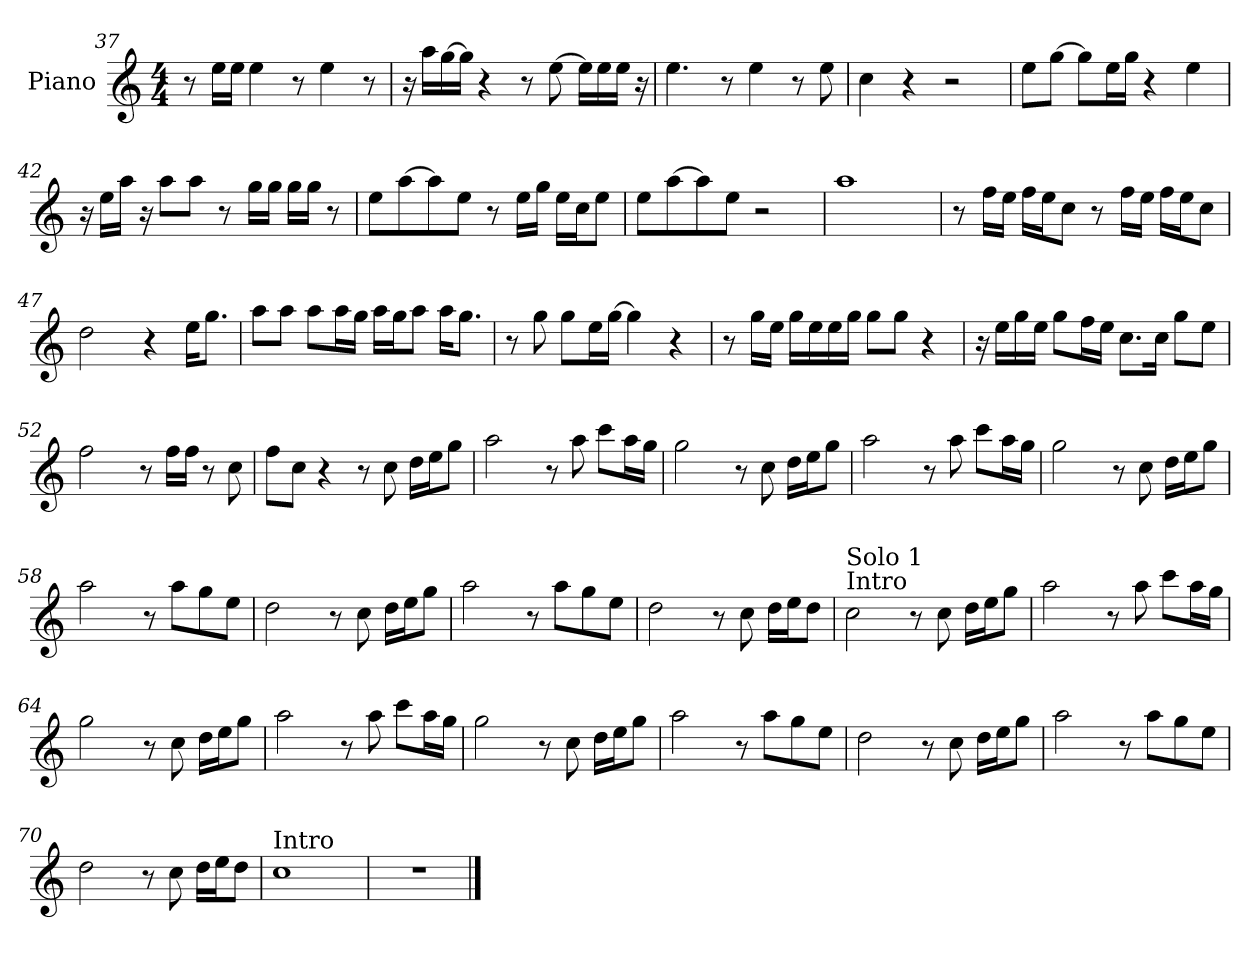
**kern
*part1
*staff1
*I"Piano
*I'Pno.
*clefG2
*k[]
*M4/4
=37
8r
16ee\LL
16ee\JJ
4ee\
8r
4ee\
8r
=38
16r
16aa\LL
[16gg\
16gg\JJ]
4r
8r
[8ee\
16ee\LL]
16ee\
16ee\JJ
16r
!!LO:PB:g=z
=39
4.ee\
8r
4ee\
8r
8ee\
=40
4cc\
4r
2r
=41
8ee\L
[8gg\J
8gg\L]
16ee\L
16gg\JJ
4r
4ee\
=42
16r
16ee\LL
16aa\JJ
16r
8aa\L
8aa\J
8r
16gg\LL
16gg\JJ
16gg\LL
16gg\JJ
8r
=43
8ee\L
[8aa\
8aa\]
8ee\J
8r
16ee\LL
16gg\JJ
16ee\LL
16cc\J
8ee\J
=44
8ee\L
[8aa\
8aa\]
8ee\J
2r
!!LO:LB:g=z
=45
1aa
=46
8r
16ff\LL
16ee\JJ
16ff\LL
16ee\J
8cc\J
8r
16ff\LL
16ee\JJ
16ff\LL
16ee\J
8cc\J
=47
2dd\
4r
16ee\KL
8.gg\J
=48
8aa\L
8aa\J
8aa\L
16aa\L
16gg\JJ
16aa\LL
16gg\J
8aa\J
16aa\KL
8.gg\J
=49
8r
8gg\
8gg\L
16ee\L
[16gg\JJ
4gg\]
4r
!!LO:LB:g=z
=50
8r
16gg\LL
16ee\JJ
16gg\LL
16ee\
16ee\
16gg\JJ
8gg\L
8gg\J
4r
=51
16r
16ee\LL
16gg\
16ee\JJ
8gg\L
16ff\L
16ee\JJ
8.cc\L
16cc\Jk
8gg\L
8ee\J
=52
2ff\
8r
16ff\LL
16ff\JJ
8r
8cc\
=53
8ff\L
8cc\J
4r
8r
8cc\
16dd\LL
16ee\J
8gg\J
=54
2aa\
8r
8aa\
8ccc\L
16aa\L
16gg\JJ
!!LO:LB:g=z
=55
2gg\
8r
8cc\
16dd\LL
16ee\J
8gg\J
=56
2aa\
8r
8aa\
8ccc\L
16aa\L
16gg\JJ
=57
2gg\
8r
8cc\
16dd\LL
16ee\J
8gg\J
=58
2aa\
8r
8aa\L
8gg\
8ee\J
=59
2dd\
8r
8cc\
16dd\LL
16ee\J
8gg\J
=60
2aa\
8r
8aa\L
8gg\
8ee\J
=61
2dd\
8r
8cc\
16dd\LL
16ee\J
8dd\J
!!LO:LB:g=z
=62
!LO:TX:a:t=Intro
!LO:TX:a:t=Solo 1
2cc\
8r
8cc\
16dd\LL
16ee\J
8gg\J
=63
2aa\
8r
8aa\
8ccc\L
16aa\L
16gg\JJ
=64
2gg\
8r
8cc\
16dd\LL
16ee\J
8gg\J
=65
2aa\
8r
8aa\
8ccc\L
16aa\L
16gg\JJ
=66
2gg\
8r
8cc\
16dd\LL
16ee\J
8gg\J
=67
2aa\
8r
8aa\L
8gg\
8ee\J
=68
2dd\
8r
8cc\
16dd\LL
16ee\J
8gg\J
!!LO:LB:g=z
=69
2aa\
8r
8aa\L
8gg\
8ee\J
=70
2dd\
8r
8cc\
16dd\LL
16ee\J
8dd\J
=71
!LO:TX:a:t=Intro
1cc
=72
1r
==
*-
